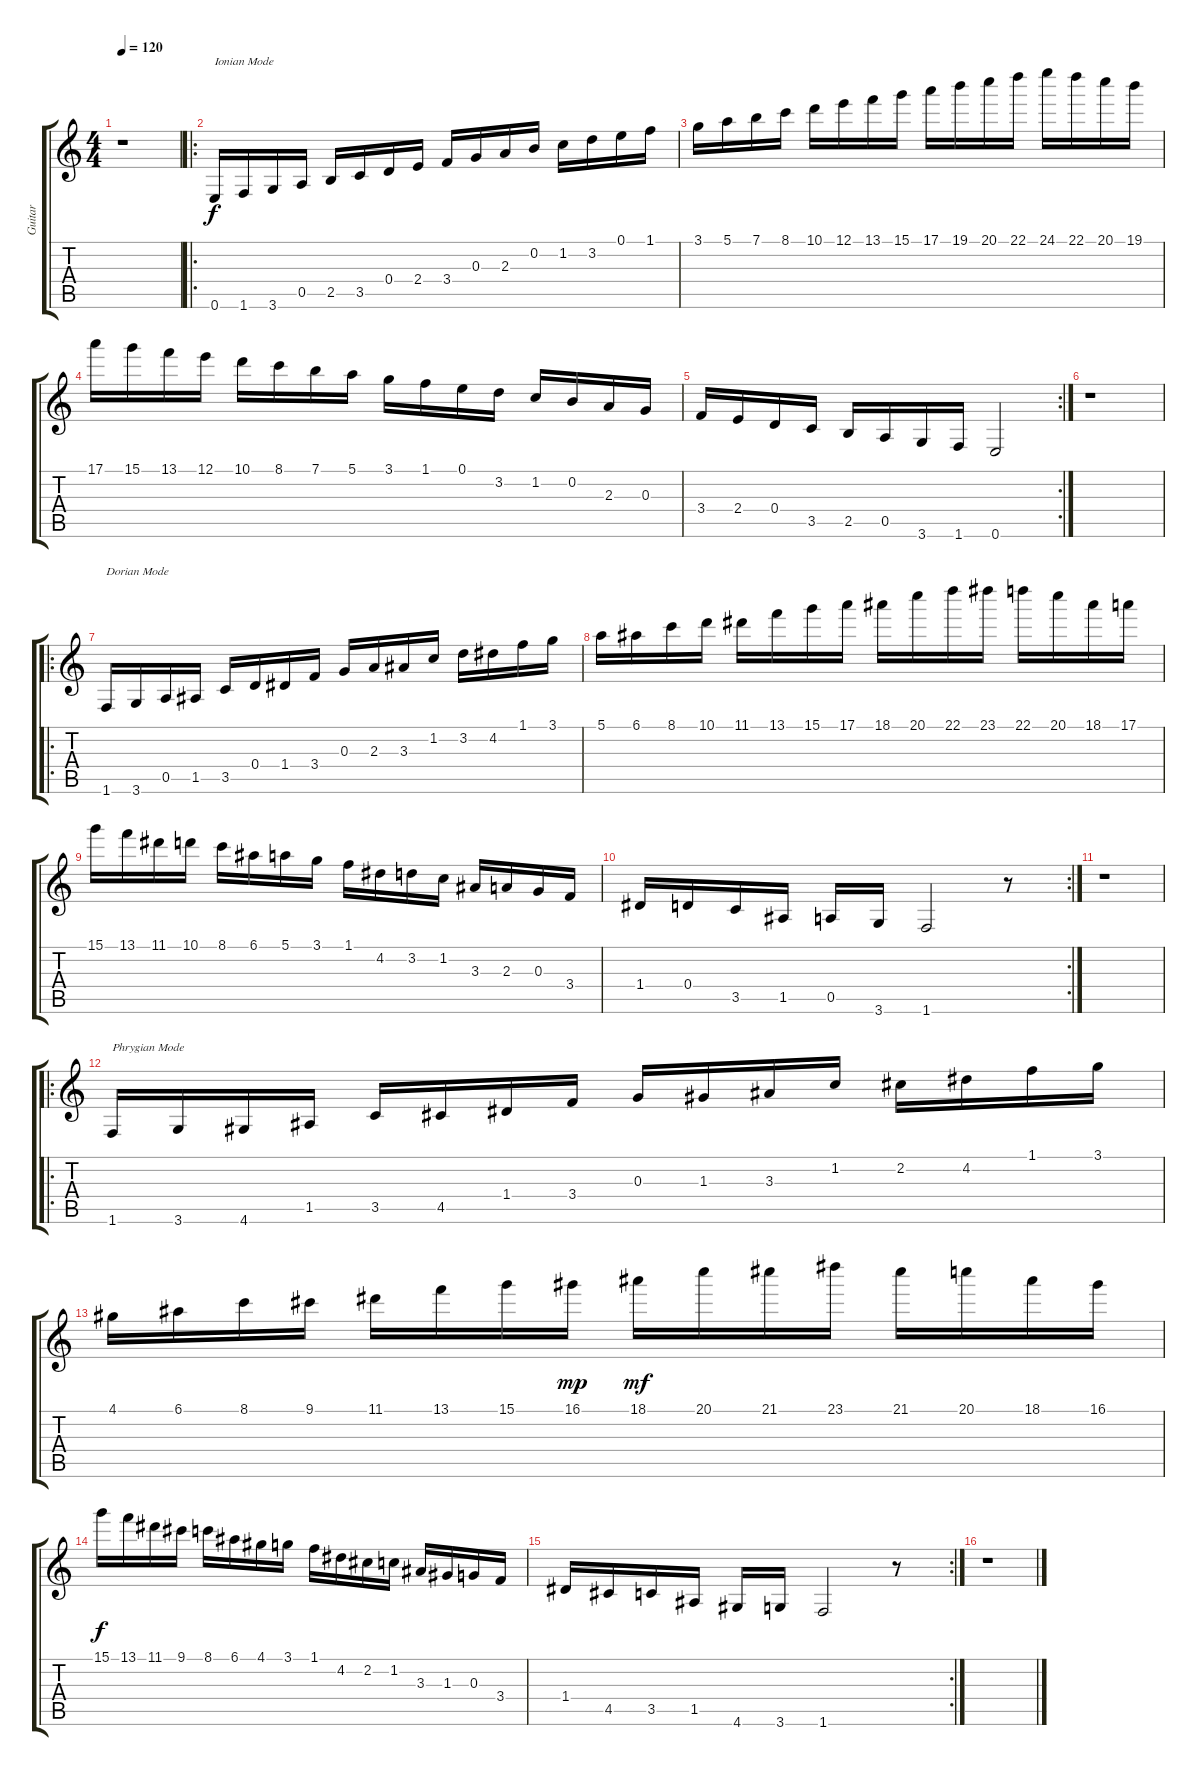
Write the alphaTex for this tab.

\track ("Guitar" "Guitar") {instrument distortionguitar}
\staff {score tabs}
\tuning (E4 B3 G3 D3 A2 E2) {hide}
\ts (4 4)
\tempo 120
\clef g2
\ks c
r.1{dy f} |
\ro
0.6.16{txt "Ionian Mode"} 1.6.16 3.6.16 0.5.16 2.5.16 3.5.16 0.4.16 2.4.16 3.4.16 0.3.16 2.3.16 0.2.16 1.2.16 3.2.16 0.1.16 1.1.16 |
3.1.16 5.1.16 7.1.16 8.1.16 10.1.16 12.1.16 13.1.16 15.1.16 17.1.16 19.1.16 20.1.16 22.1.16 24.1.16 22.1.16 20.1.16 19.1.16 |
17.1.16 15.1.16 13.1.16 12.1.16 10.1.16 8.1.16 7.1.16 5.1.16 3.1.16 1.1.16 0.1.16 3.2.16 1.2.16 0.2.16 2.3.16 0.3.16 |
\rc 2
3.4.16 2.4.16 0.4.16 3.5.16 2.5.16 0.5.16 3.6.16 1.6.16 0.6.2 |
r.1 |
\ro
1.6.16{txt "Dorian Mode"} 3.6.16 0.5.16 1.5.16 3.5.16 0.4.16 1.4.16 3.4.16 0.3.16 2.3.16 3.3.16 1.2.16 3.2.16 4.2.16 1.1.16 3.1.16 |
5.1.16 6.1.16 8.1.16 10.1.16 11.1.16 13.1.16 15.1.16 17.1.16 18.1.16 20.1.16 22.1.16 23.1.16 22.1.16 20.1.16 18.1.16 17.1.16 |
15.1.16 13.1.16 11.1.16 10.1.16 8.1.16 6.1.16 5.1.16 3.1.16 1.1.16 4.2.16 3.2.16 1.2.16 3.3.16 2.3.16 0.3.16 3.4.16 |
\rc 2
1.4.16 0.4.16 3.5.16 1.5.16 0.5.16 3.6.16 1.6.2 r.8 |
r.1 |
\ro
1.6.16{txt "Phrygian Mode"} 3.6.16 4.6.16 1.5.16 3.5.16 4.5.16 1.4.16 3.4.16 0.3.16 1.3.16 3.3.16 1.2.16 2.2.16 4.2.16 1.1.16 3.1.16 |
4.1.16 6.1.16 8.1.16 9.1.16 11.1.16 13.1.16 15.1.16 16.1.16{dy mp} 18.1.16{dy mf} 20.1.16 21.1.16 23.1.16 21.1.16 20.1.16 18.1.16 16.1.16 |
15.1.16{dy f} 13.1.16 11.1.16 9.1.16 8.1.16 6.1.16 4.1.16 3.1.16 1.1.16 4.2.16 2.2.16 1.2.16 3.3.16 1.3.16 0.3.16 3.4.16 |
\rc 2
1.4.16 4.5.16 3.5.16 1.5.16 4.6.16 3.6.16 1.6.2 r.8 |
r.1
